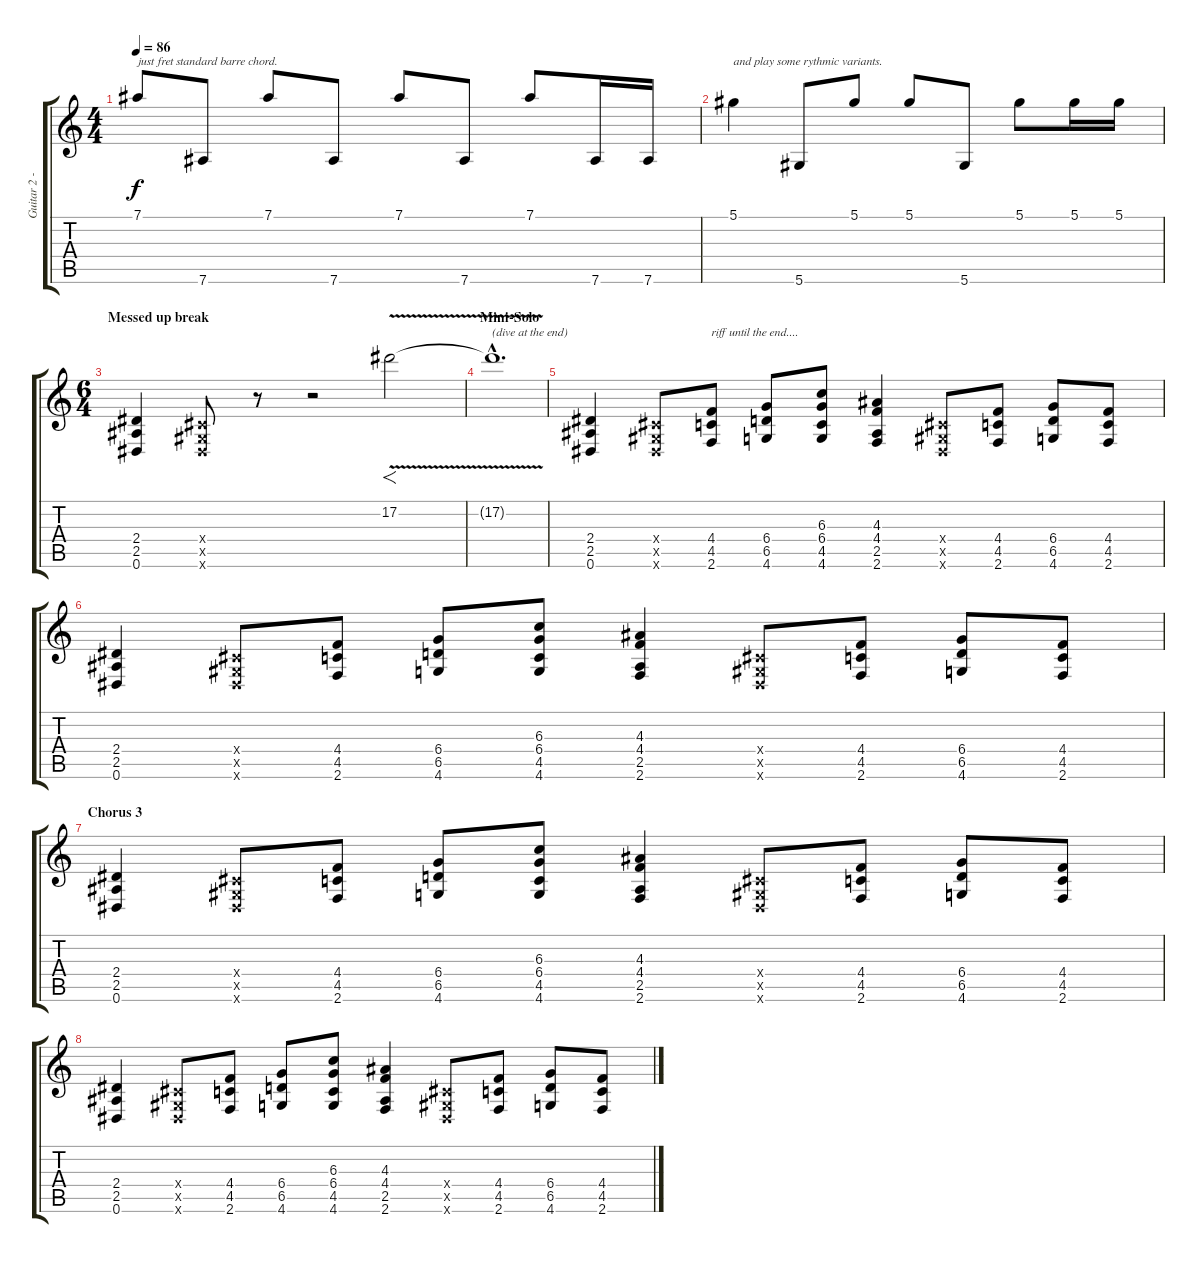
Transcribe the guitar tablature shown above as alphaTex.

\track ("Guitar 2 - Eb" "Guitar 2 -") {instrument overdrivenguitar}
\staff {score tabs}
\tuning (Eb4 Bb3 Gb3 Db3 Ab2 Eb2) {hide}
\ts (4 4)
\tempo 86
\clef g2
\ks c
7.1.8{txt "just fret standard barre chord." dy f} 7.6.8 7.1.8 7.6.8 7.1.8 7.6.8 7.1.8 7.6.16 7.6.16 |
5.1.4{txt "and play some rythmic variants."} 5.6.8 5.1.8 5.1.8 5.6.8 5.1.8 5.1.16 5.1.16 |
\ts (6 4)
\section ("" "Messed up break")
(2.4 2.5 0.6).4 (0.4{x} 0.5{x} 0.6{x}).8 r.8 r.2 17.2{v}.2{f} |
\section ("" "Mini-Solo")
17.2{hac t}.1{d txt "(dive at the end)"} |
(2.4 2.5 0.6).4 (0.4{x} 0.5{x} 0.6{x}).8 (4.4 4.5 2.6).8{txt "riff until the end...."} (6.4 6.5 4.6).8 (6.3 6.4 4.5 4.6).8 (4.3 4.4 2.5 2.6).4 (0.4{x} 0.5{x} 0.6{x}).8 (4.4 4.5 2.6).8 (6.4 6.5 4.6).8 (4.4 4.5 2.6).8 |
(2.4 2.5 0.6).4 (0.4{x} 0.5{x} 0.6{x}).8 (4.4 4.5 2.6).8 (6.4 6.5 4.6).8 (6.3 6.4 4.5 4.6).8 (4.3 4.4 2.5 2.6).4 (0.4{x} 0.5{x} 0.6{x}).8 (4.4 4.5 2.6).8 (6.4 6.5 4.6).8 (4.4 4.5 2.6).8 |
\section ("" "Chorus 3")
(2.4 2.5 0.6).4 (0.4{x} 0.5{x} 0.6{x}).8 (4.4 4.5 2.6).8 (6.4 6.5 4.6).8 (6.3 6.4 4.5 4.6).8 (4.3 4.4 2.5 2.6).4 (0.4{x} 0.5{x} 0.6{x}).8 (4.4 4.5 2.6).8 (6.4 6.5 4.6).8 (4.4 4.5 2.6).8 |
(2.4 2.5 0.6).4 (0.4{x} 0.5{x} 0.6{x}).8 (4.4 4.5 2.6).8 (6.4 6.5 4.6).8 (6.3 6.4 4.5 4.6).8 (4.3 4.4 2.5 2.6).4 (0.4{x} 0.5{x} 0.6{x}).8 (4.4 4.5 2.6).8 (6.4 6.5 4.6).8 (4.4 4.5 2.6).8
